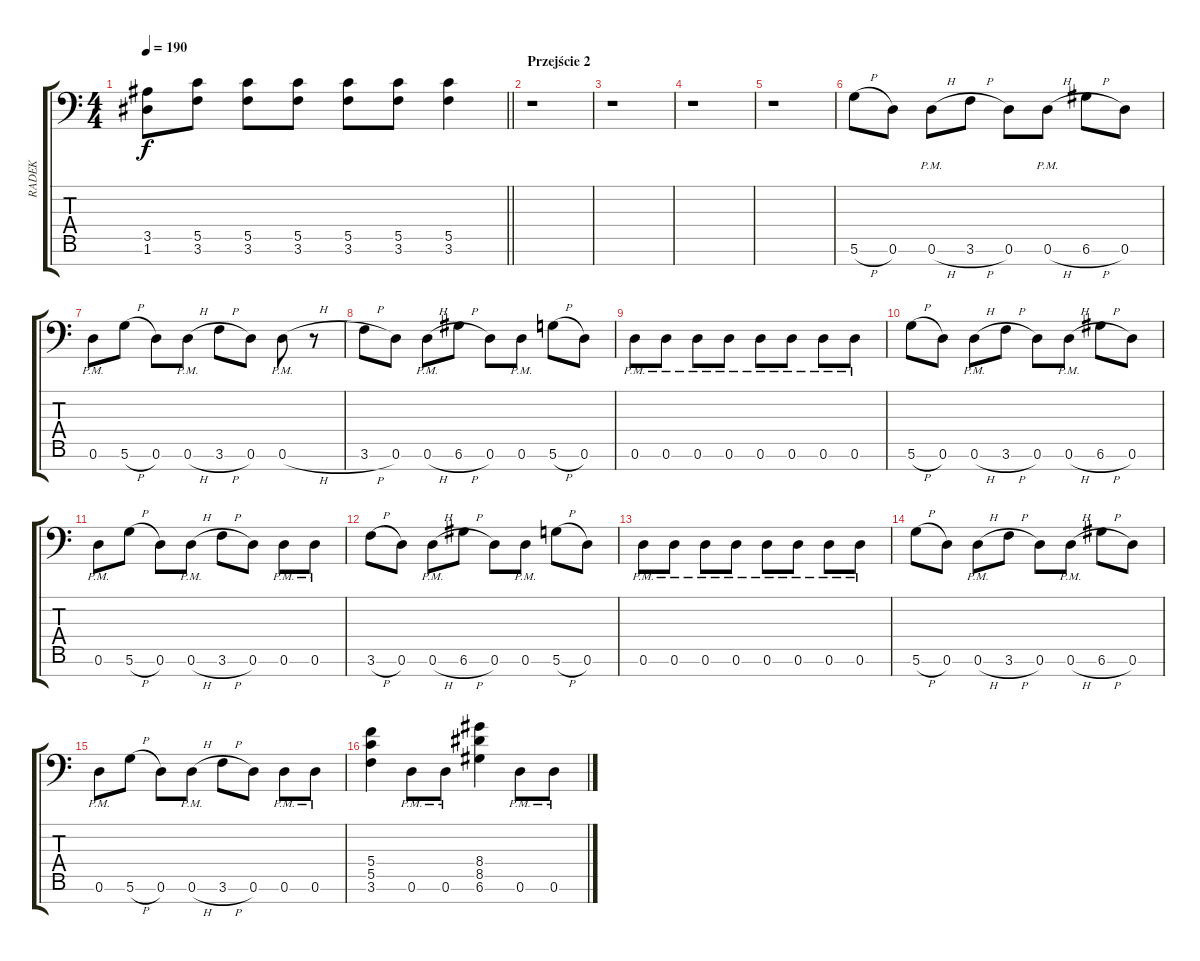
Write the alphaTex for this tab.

\track ("RADEK" "RADEK") {instrument distortionguitar}
\staff {score tabs}
\tuning (D4 A3 F3 C3 G2 D2 A1) {hide}
\ts (4 4)
\tempo 190
\clef f4
\barLineRight lightlight
\ks c
(3.5 1.6).8{dy f} (5.5 3.6).8 (5.5 3.6).8 (5.5 3.6).8 (5.5 3.6).8 (5.5 3.6).8 (5.5 3.6).4 |
\section ("" "Przejście 2")
r.1 |
r.1 |
r.1 |
r.1 |
5.6{h}.8 0.6.8 0.6{h pm}.8 3.6{h}.8 0.6.8 0.6{h pm}.8 6.6{h}.8 0.6.8 |
0.6{pm}.8 5.6{h}.8 0.6.8 0.6{h pm}.8 3.6{h}.8 0.6.8 0.6{h pm}.8 r.8 |
3.6{h}.8 0.6.8 0.6{h pm}.8 6.6{h}.8 0.6.8 0.6{pm}.8 5.6{h}.8 0.6.8 |
0.6{pm}.8 0.6{pm}.8 0.6{pm}.8 0.6{pm}.8 0.6{pm}.8 0.6{pm}.8 0.6{pm}.8 0.6{pm}.8 |
5.6{h}.8 0.6.8 0.6{h pm}.8 3.6{h}.8 0.6.8 0.6{h pm}.8 6.6{h}.8 0.6.8 |
0.6{pm}.8 5.6{h}.8 0.6.8 0.6{h pm}.8 3.6{h}.8 0.6.8 0.6{pm}.8 0.6{pm}.8 |
3.6{h}.8 0.6.8 0.6{h pm}.8 6.6{h}.8 0.6.8 0.6{pm}.8 5.6{h}.8 0.6.8 |
0.6{pm}.8 0.6{pm}.8 0.6{pm}.8 0.6{pm}.8 0.6{pm}.8 0.6{pm}.8 0.6{pm}.8 0.6{pm}.8 |
5.6{h}.8 0.6.8 0.6{h pm}.8 3.6{h}.8 0.6.8 0.6{h pm}.8 6.6{h}.8 0.6.8 |
0.6{pm}.8 5.6{h}.8 0.6.8 0.6{h pm}.8 3.6{h}.8 0.6.8 0.6{pm}.8 0.6{pm}.8 |
(5.4 5.5 3.6).4 0.6{pm}.8 0.6{pm}.8 (8.4 8.5 6.6).4 0.6{pm}.8 0.6{pm}.8
